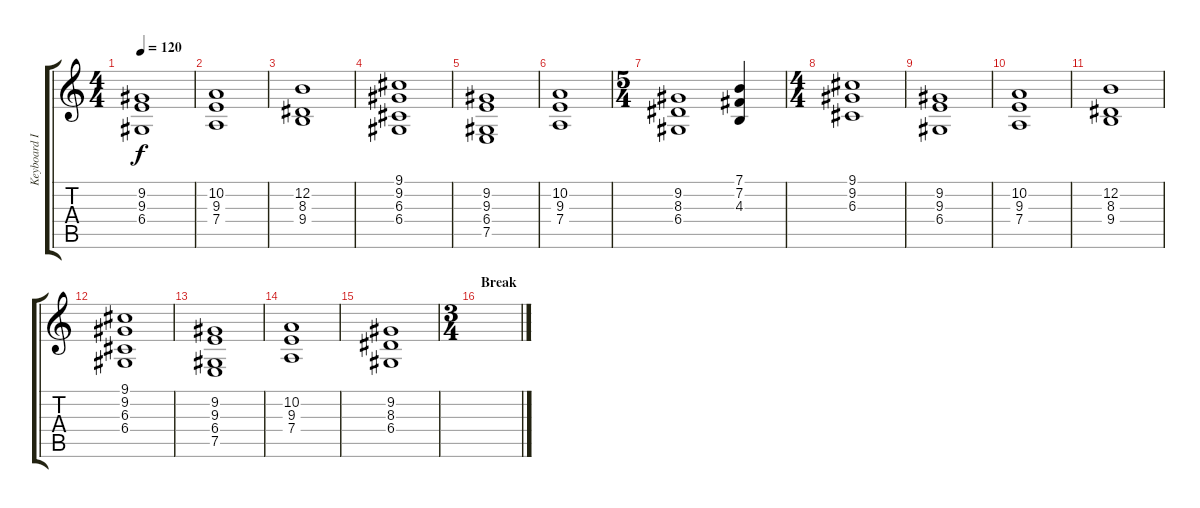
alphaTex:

\track ("Keyboard II" "Keyboard I") {instrument stringensemble1}
\staff {score tabs}
\tuning (E4 B3 G3 D3 A2 E2) {hide}
\ts (4 4)
\tempo 120
\clef g2
\ks c
(9.2 9.3 6.4).1{dy f} |
(10.2 9.3 7.4).1 |
(12.2 8.3 9.4).1 |
(9.1 9.2 6.3 6.4).1 |
(9.2 9.3 6.4 7.5).1 |
(10.2 9.3 7.4).1 |
\ts (5 4)
(9.2 8.3 6.4).1 (7.1 7.2 4.3).4 |
\ts (4 4)
(9.1 9.2 6.3).1{volume 11 instrument stringensemble1} |
(9.2 9.3 6.4).1 |
(10.2 9.3 7.4).1 |
(12.2 8.3 9.4).1 |
(9.1 9.2 6.3 6.4).1 |
(9.2 9.3 6.4 7.5).1 |
(10.2 9.3 7.4).1 |
(9.2 8.3 6.4).1 |
\ts (3 4)
\section ("" "Break")
